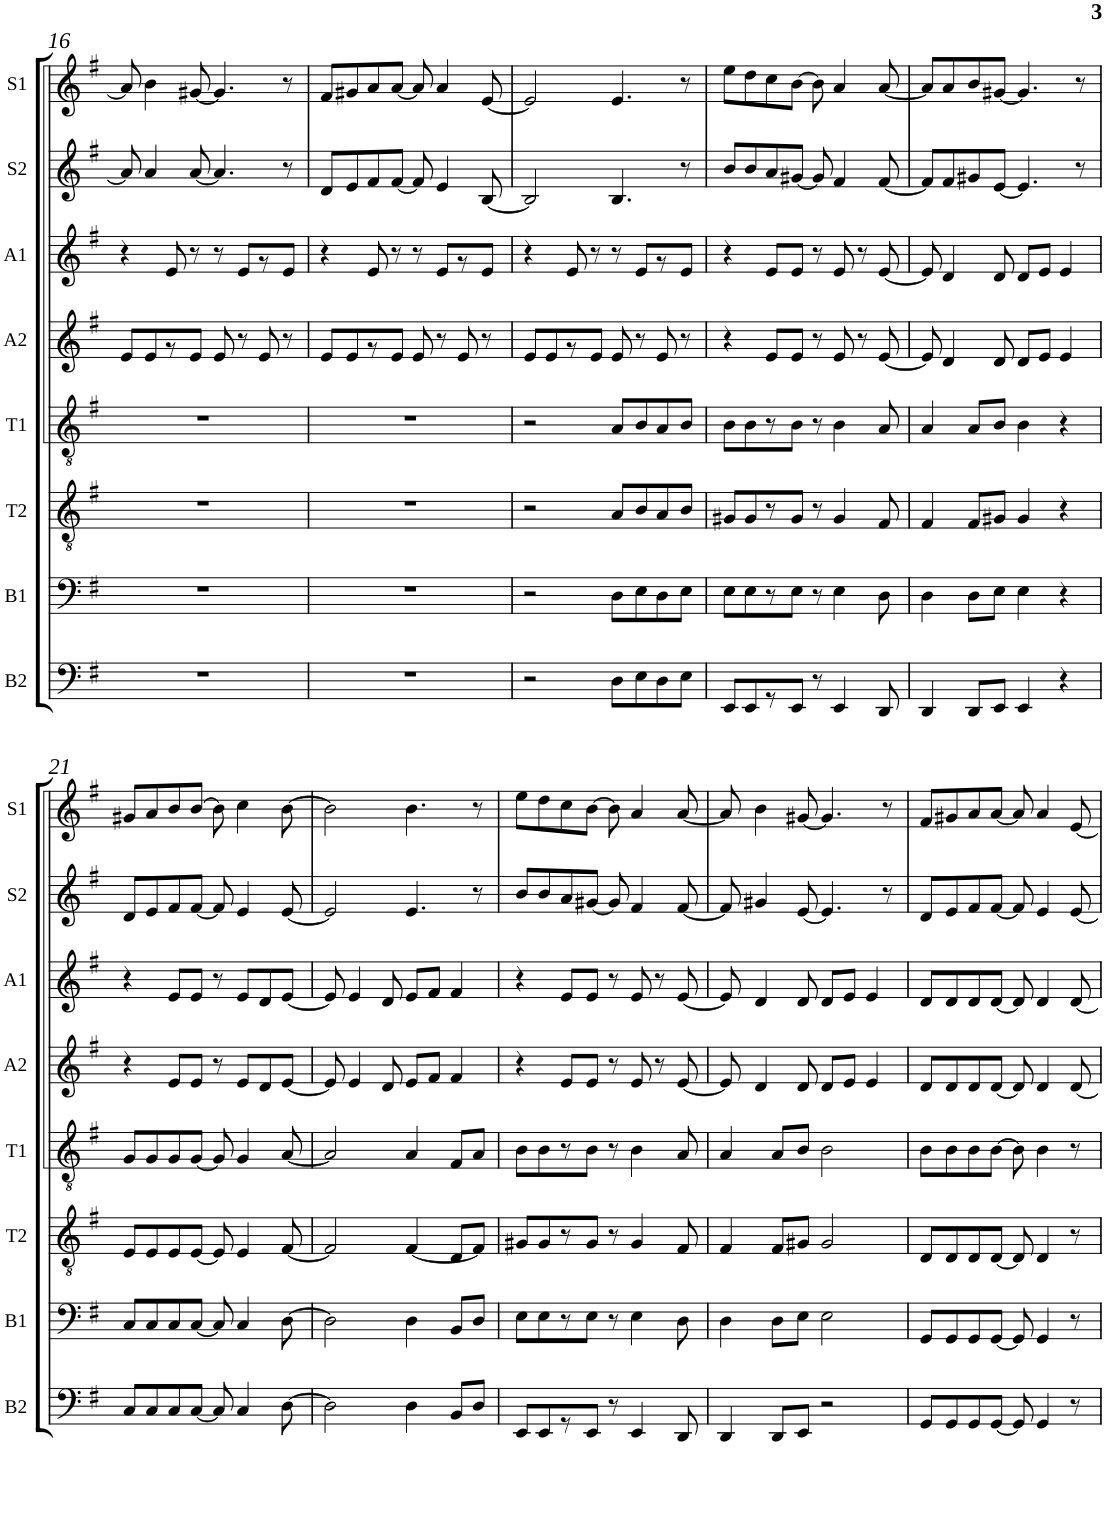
**kern	**kern	**kern	**kern	**kern	**kern	**kern	**kern
*part8	*part7	*part6	*part5	*part4	*part3	*part2	*part1
*staff8	*staff7	*staff6	*staff5	*staff4	*staff3	*staff2	*staff1
*I"Bass 2	*I"Bass 1	*I"Tenor 2	*I"Tenor 1	*I"Alto 2	*I"Alto 1	*I"Soprano 2	*I"Soprano 1
*I'B2	*I'B1	*I'T2	*I'T1	*I'A2	*I'A1	*I'S2	*I'S1
!!LO:PB:g=z
*clefF4	*clefF4	*clefGv2	*clefGv2	*clefG2	*clefG2	*clefG2	*clefG2
*k[f#]	*k[f#]	*k[f#]	*k[f#]	*k[f#]	*k[f#]	*k[f#]	*k[f#]
*G:	*G:	*G:	*G:	*G:	*G:	*G:	*G:
*M4/4	*M4/4	*M4/4	*M4/4	*M4/4	*M4/4	*M4/4	*M4/4
=16	=16	=16	=16	=16	=16	=16	=16
1r	1r	1r	1r	8e/L	4r	8a/]	8a/]
.	.	.	.	8e/	.	4a/	4b\
.	.	.	.	8r	8e/	.	.
.	.	.	.	8e/J	8r	[8a/	[8g#X/
.	.	.	.	8e/	8r	4.a/]	4.g#/]
.	.	.	.	8r	8e/L	.	.
.	.	.	.	8e/	8r	.	.
.	.	.	.	8r	8e/J	8r	8r
=17	=17	=17	=17	=17	=17	=17	=17
1r	1r	1r	1r	8e/L	4r	8d/L	8f#/L
.	.	.	.	8e/	.	8e/	8g#X/
.	.	.	.	8r	8e/	8f#/	8a/
.	.	.	.	8e/J	8r	[8f#/J	[8a/J
.	.	.	.	8e/	8r	8f#/]	8a/]
.	.	.	.	8r	8e/L	4e/	4a/
.	.	.	.	8e/	8r	.	.
.	.	.	.	8r	8e/J	[8B/	[8e/
=18	=18	=18	=18	=18	=18	=18	=18
2r	2r	2r	2r	8e/L	4r	2B/]	2e/]
.	.	.	.	8e/	.	.	.
.	.	.	.	8r	8e/	.	.
.	.	.	.	8e/J	8r	.	.
8D\L	8D\L	8A/L	8A/L	8e/	8r	4.B/	4.e/
8E\	8E\	8B/	8B/	8r	8e/L	.	.
8D\	8D\	8A/	8A/	8e/	8r	.	.
8E\J	8E\J	8B/J	8B/J	8r	8e/J	8r	8r
=19	=19	=19	=19	=19	=19	=19	=19
8EE/L	8E\L	8G#X/L	8B\L	4r	4r	8b/L	8ee\L
8EE/	8E\	8G#/	8B\	.	.	8b/	8dd\
8r	8r	8r	8r	8e/L	8e/L	8a/	8cc\
8EE/J	8E\J	8G#/J	8B\J	8e/J	8e/J	[8g#X/J	[8b\J
8r	8r	8r	8r	8r	8r	8g#/]	8b\]
4EE/	4E\	4G#/	4B\	8e/	8e/	4f#/	4a/
.	.	.	.	8r	8r	.	.
8DD/	8D\	8F#/	8A/	[8e/	[8e/	[8f#/	[8a/
=20	=20	=20	=20	=20	=20	=20	=20
4DD/	4D\	4F#/	4A/	8e/]	8e/]	8f#/L]	8a/L]
.	.	.	.	4d/	4d/	8f#/	8a/
8DD/L	8D\L	8F#/L	8A/L	.	.	8g#X/	8b/
8EE/J	8E\J	8G#X/J	8B/J	8d/	8d/	[8e/J	[8g#X/J
4EE/	4E\	4G#/	4B\	8d/L	8d/L	4.e/]	4.g#/]
.	.	.	.	8e/J	8e/J	.	.
4r	4r	4r	4r	4e/	4e/	.	.
.	.	.	.	.	.	8r	8r
!!LO:LB:g=z
=21	=21	=21	=21	=21	=21	=21	=21
8C/L	8C/L	8E/L	8G/L	4r	4r	8d/L	8g#X/L
8C/	8C/	8E/	8G/	.	.	8e/	8a/
8C/	8C/	8E/	8G/	8e/L	8e/L	8f#/	8b/
[8C/J	[8C/J	[8E/J	[8G/J	8e/J	8e/J	[8f#/J	[8b/J
8C/]	8C/]	8E/]	8G/]	8r	8r	8f#/]	8b\]
4C/	4C/	4E/	4G/	8e/L	8e/L	4e/	4cc\
.	.	.	.	8d/	8d/	.	.
[8D\	[8D\	[8F#/	[8A/	[8e/J	[8e/J	[8e/	[8b\
=22	=22	=22	=22	=22	=22	=22	=22
2D\]	2D\]	2F#/]	2A/]	8e/]	8e/]	2e/]	2b\]
.	.	.	.	4e/	4e/	.	.
.	.	.	.	8d/	8d/	.	.
4D\	4D\	[4F#/	4A/	8e/L	8e/L	4.e/	4.b\
.	.	.	.	8f#/J	8f#/J	.	.
8BB/L	8BB/L	8D/L	8F#/L	4f#/	4f#/	.	.
8D/J	8D/J	8F#/J]	8A/J	.	.	8r	8r
=23	=23	=23	=23	=23	=23	=23	=23
8EE/L	8E\L	8G#X/L	8B\L	4r	4r	8b/L	8ee\L
8EE/	8E\	8G#/	8B\	.	.	8b/	8dd\
8r	8r	8r	8r	8e/L	8e/L	8a/	8cc\
8EE/J	8E\J	8G#/J	8B\J	8e/J	8e/J	[8g#X/J	[8b\J
8r	8r	8r	8r	8r	8r	8g#/]	8b\]
4EE/	4E\	4G#/	4B\	8e/	8e/	4f#/	4a/
.	.	.	.	8r	8r	.	.
8DD/	8D\	8F#/	8A/	[8e/	[8e/	[8f#/	[8a/
=24	=24	=24	=24	=24	=24	=24	=24
4DD/	4D\	4F#/	4A/	8e/]	8e/]	8f#/]	8a/]
.	.	.	.	4d/	4d/	4g#X/	4b\
8DD/L	8D\L	8F#/L	8A/L	.	.	.	.
8EE/J	8E\J	8G#X/J	8B/J	8d/	8d/	[8e/	[8g#X/
2r	2E\	2G#/	2B\	8d/L	8d/L	4.e/]	4.g#/]
.	.	.	.	8e/J	8e/J	.	.
.	.	.	.	4e/	4e/	.	.
.	.	.	.	.	.	8r	8r
=25	=25	=25	=25	=25	=25	=25	=25
8GG/L	8GG/L	8D/L	8B\L	8d/L	8d/L	8d/L	8f#/L
8GG/	8GG/	8D/	8B\	8d/	8d/	8e/	8g#X/
8GG/	8GG/	8D/	8B\	8d/	8d/	8f#/	8a/
[8GG/J	[8GG/J	[8D/J	[8B\J	[8d/J	[8d/J	[8f#/J	[8a/J
8GG/]	8GG/]	8D/]	8B\]	8d/]	8d/]	8f#/]	8a/]
4GG/	4GG/	4D/	4B\	4d/	4d/	4e/	4a/
8r	8r	8r	8r	[8d/	[8d/	[8e/	[8e/
=	=	=	=	=	=	=	=
*-	*-	*-	*-	*-	*-	*-	*-
